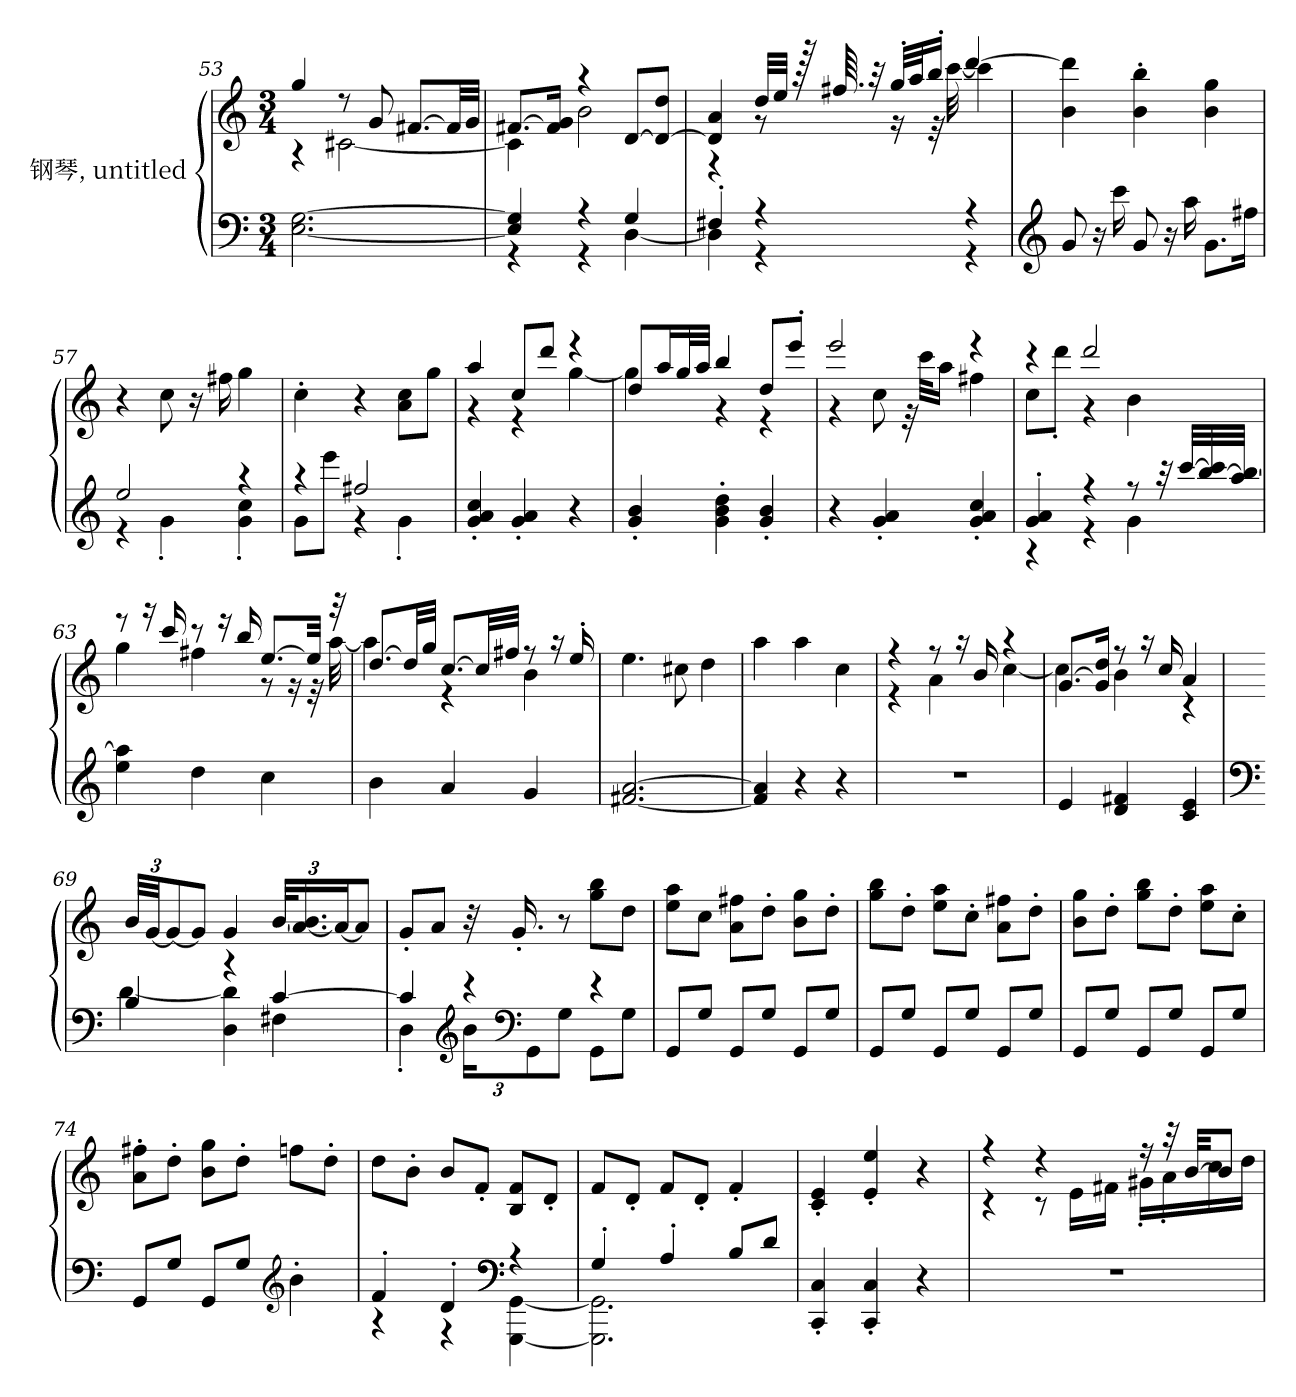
**kern	**kern
*part1	*part1
*staff2	*staff1
*I"钢琴, untitled	*
*clefF4	*clefG2
*k[]	*k[]
*M3/4	*M3/4
=53	=53
*	*^
[2.E\ [2.G\	4gg/	4r
.	8r	[2c#X\
.	8g/	.
.	[8.f#X/L	.
.	32f#/LL]	.
.	32g/JJJ	.
=54	=54	=54
*^	*	*
4E/] 4G/]	4r	[8.f#X/L	4c#\]
.	.	16f#/] 16g/Jk	.
4r	4r	4r	2b\
4G/	[4D\	[8d/L	.
.	.	8d/_ 8dd/J	.
=55	=55	=55	=55
4F#X'/	4D\]	4d/] 4a/	4r
4r	4r	32dd/LLL	8r
.	.	32ee/JJJ	.
.	.	128r	.
.	.	64.ff#X/	.
.	.	32r	.
.	.	32gg'/LLL	16r
.	.	32aa/J	.
.	.	16bb'/JJ	32r
.	.	.	[32ccc\
4r	4r	[4ddd/	4ccc\]
*v	*v	*	*
*	*v	*v
!!LO:LB:g=z
=56	=56
*clefG2	*
8g/	4b\ 4ddd\]
16r	.
16ccc\	.
8g/	4b\' 4bb\'
16r	.
16aa\	.
8.g\L	4b\ 4gg\
16ff#X\Jk	.
=57	=57
*^	*
2ee/	4r	4r
.	4g'\	8cc\
.	.	16r
.	.	16ff#X\
4r	4g\' 4cc\'	4gg\
=58	=58	=58
4r	8g\L	4cc'\
.	8eee\J	.
2ff#X/	4r	4r
.	4g'\	8a\ 8cc\L
.	.	8gg\J
*v	*v	*
=59	=59
*	*^
4g/' 4a/' 4cc/'	4aa/	4r
4g/' 4a/'	8cc/L	4r
.	8ddd/J	.
4r	4r	[4gg\
=60	=60	=60
4g/' 4b/'	8dd/L	4gg\]
.	16aa/L	.
.	32gg/L	.
.	32aa/JJJ	.
4g\' 4b\' 4dd\'	4bb/	4r
4g/' 4b/'	8dd/L	4r
.	8eee'/J	.
!!LO:PB:g=z	!!
=61	=61	=61
4r	2eee/	4r
4g/' 4a/'	.	8cc\
.	.	32r
.	.	32ccc\KLL
.	.	16aa\JJ
4g/' 4a/' 4cc/'	4r	4ff#X\
=62	=62	=62
*^	*	*
4g/' 4a/'	4r	4r	8cc\L
.	.	.	8ddd'\J
4r	4r	2ddd/	4r
8r	4g\	.	4b\
32r	.	.	.
[32ccc/LLL	.	.	.
[32bb/ 32ccc/]	.	.	.
[32aa/ 32bb/]JJJ	.	.	.
*v	*v	*	*
=63	=63	=63
4ee\ 4aa\]	8r	4gg\
.	16r	.
.	16ccc/	.
4dd\	8r	4ff#X\
.	16r	.
.	16bb/	.
4cc\	[8.ee/L	8r
.	.	16r
.	32ee/Jkk]	32r
.	32r	[32aa\
=64	=64	=64
4b\	[8.dd/L	4aa\]
.	32dd/LL]	.
.	32gg/JJJ	.
4a/	[8.cc/L	4r
.	32cc/LL]	.
.	32ff#X/JJJ	.
4g/	8r	4b\
.	16r	.
.	16ee'/	.
*	*v	*v
!!LO:LB:g=z
=65	=65
[2.f#X/ [2.a/	4.ee\
.	8cc#X\
.	4dd\
=66	=66
4f#/] 4a/]	4aa\
4r	4aa\
4r	4cc\
=67	=67
*	*^
2.r	4r	4r
.	8r	4a\
.	16r	.
.	16b/	.
.	4r	[4cc\
=68	=68	=68
4e/	[8.g/L	4cc\]
.	16g/] 16dd/Jk	.
4d/ 4f#X/	8r	4b\
.	16r	.
.	16cc/	.
4c/ 4e/	4a/	4r
*	*v	*v
=69	=69
*clefF4	*
*^	*
*	*	*Xbrackettup
4B/	[4d\	48b/LLL
.	.	[48g/JJ
.	.	12g/_
.	.	8g/J]
4r	4D\ 4d\]	4g/
[4c/	4F#X\	[48b/KLL
.	.	[24.a/ 24.b/]
.	.	24a/J_
.	.	8a/J]
!!LO:LB:g=z
=70	=70	=70
4c/]	4D'\	8g'/L
.	.	8a/J
*clefG2	*	*
*	*Xbrackettup	*
4r	24b\KL	32r
.	.	16.g'/
*clefF4	*	*
.	12GG\	.
.	8G\J	8r
4r	8GG\L	8gg\ 8bb\L
.	8G\J	8dd\J
*v	*v	*
=71	=71
8GG/L	8ee\ 8aa\L
8G/J	8cc\J
8GG/L	8a\ 8ff#X\L
8G/J	8dd'\J
8GG/L	8b\ 8gg\L
8G/J	8dd'\J
=72	=72
8GG/L	8gg\ 8bb\L
8G/J	8dd'\J
8GG/L	8ee\ 8aa\L
8G/J	8cc'\J
8GG/L	8a\ 8ff#X\L
8G/J	8dd'\J
=73	=73
8GG/L	8b\ 8gg\L
8G/J	8dd'\J
8GG/L	8gg\ 8bb\L
8G/J	8dd'\J
8GG/L	8ee\ 8aa\L
8G/J	8cc'\J
=74	=74
8GG/L	8a\' 8ff#X\'L
8G/J	8dd'\J
8GG/L	8b\ 8gg\L
8G/J	8dd'\J
*clefG2	*
4b'\	8ffn\L
.	8dd'\J
!!LO:LB:g=z
=75	=75
*^	*
4f'/	4r	8dd\L
.	.	8b'\J
4d'/	4r	8b/L
.	.	8f'/J
*clefF4	*	*
4r	[4GGG\ [4GG\	8B/ 8f/L
.	.	8d'/J
=76	=76	=76
4G'/	2.GGG\] 2.GG\]	8f/L
.	.	8d'/J
4A'/	.	8f/L
.	.	8d'/J
8B/L	.	4f'/
8d/J	.	.
*v	*v	*
=77	=77
4CC/' 4C/'	4c/' 4e/'
4CC/' 4C/'	4e/' 4ee/'
4r	4r
=78	=78
*	*^
2.r	4r	4r
.	4r	8r
.	.	16e\LL
.	.	16f#X\JJ
.	16r	16g#X'\LL
.	32r	16a'\
.	[32b/KKL	.
.	8b/J]	16cc\
.	.	16dd\JJ
*	*v	*v
=	=
*-	*-
